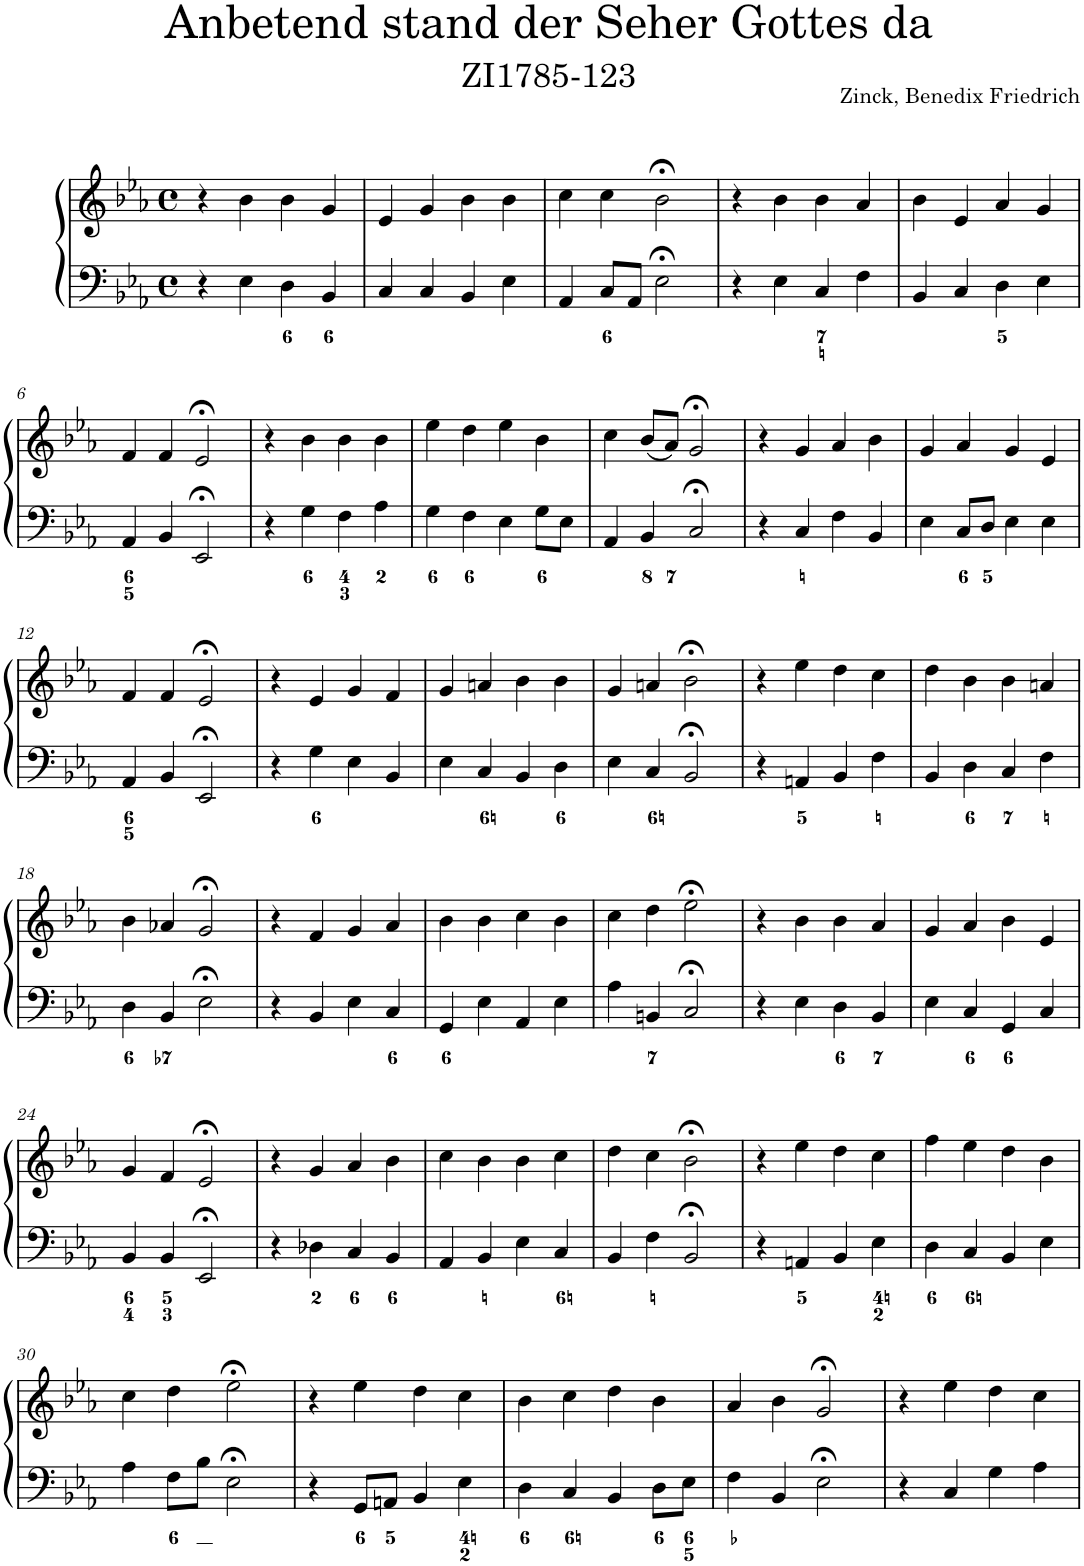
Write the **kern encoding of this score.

**kern	**kern
*part1	*part1
*staff2	*staff1
*I"Piano	*
*I'Pno.	*
*clefF4	*clefG2
*k[b-e-a-]	*k[b-e-a-]
*M4/4	*M4/4
*met(c)	*met(c)
=1	=1
4r	4r
4E-\	4b-\
4D\	4b-\
4BB-/	4g/
=2	=2
4C/	4e-/
4C/	4g/
4BB-/	4b-\
4E-\	4b-\
=3	=3
4AA-/	4cc\
8C/L	4cc\
8AA-/J	.
2E-;<\	2b-;<\
=4	=4
4r	4r
4E-\	4b-\
4C/	4b-\
4F\	4a-/
=5	=5
4BB-/	4b-\
4C/	4e-/
4D\	4a-/
4E-\	4g/
!!LO:LB:g=z
=6	=6
4AA-/	4f/
4BB-/	4f/
2EE-;</	2e-;</
=7	=7
4r	4r
4G\	4b-\
4F\	4b-\
4A-\	4b-\
=8	=8
4G\	4ee-\
4F\	4dd\
4E-\	4ee-\
8G\L	4b-\
8E-\J	.
=9	=9
4AA-/	4cc\
4BB-/	(8b-/L
.	8a-/J)
2C;</	2g;</
=10	=10
4r	4r
4C/	4g/
4F\	4a-/
4BB-/	4b-\
=11	=11
4E-\	4g/
8C/L	4a-/
8D/J	.
4E-\	4g/
4E-\	4e-/
!!LO:LB:g=z
=12	=12
4AA-/	4f/
4BB-/	4f/
2EE-;</	2e-;</
=13	=13
4r	4r
4G\	4e-/
4E-\	4g/
4BB-/	4f/
=14	=14
4E-\	4g/
4C/	4an/
4BB-/	4b-\
4D\	4b-\
=15	=15
4E-\	4g/
4C/	4an/
2BB-;</	2b-;<\
=16	=16
4r	4r
4AAn/	4ee-\
4BB-/	4dd\
4F\	4cc\
=17	=17
4BB-/	4dd\
4D\	4b-\
4C/	4b-\
4F\	4an/
!!LO:LB:g=z
=18	=18
4D\	4b-\
4BB-/	4a-X/
2E-;<\	2g;</
=19	=19
4r	4r
4BB-/	4f/
4E-\	4g/
4C/	4a-/
=20	=20
4GG/	4b-\
4E-\	4b-\
4AA-/	4cc\
4E-\	4b-\
=21	=21
4A-\	4cc\
4BBn/	4dd\
2C;</	2ee-;<\
=22	=22
4r	4r
4E-\	4b-\
4D\	4b-\
4BB-/	4a-/
=23	=23
4E-\	4g/
4C/	4a-/
4GG/	4b-\
4C/	4e-/
!!LO:LB:g=z
=24	=24
4BB-/	4g/
4BB-/	4f/
2EE-;</	2e-;</
=25	=25
4r	4r
4D-X\	4g/
4C/	4a-/
4BB-/	4b-\
=26	=26
4AA-/	4cc\
4BB-/	4b-\
4E-\	4b-\
4C/	4cc\
=27	=27
4BB-/	4dd\
4F\	4cc\
2BB-;</	2b-;<\
=28	=28
4r	4r
4AAn/	4ee-\
4BB-/	4dd\
4E-\	4cc\
=29	=29
4D\	4ff\
4C/	4ee-\
4BB-/	4dd\
4E-\	4b-\
!!LO:LB:g=z
=30	=30
4A-\	4cc\
8F\L	4dd\
8B-\J	.
2E-;<\	2ee-;<\
=31	=31
4r	4r
8GG/L	4ee-\
8AAn/J	.
4BB-/	4dd\
4E-\	4cc\
=32	=32
4D\	4b-\
4C/	4cc\
4BB-/	4dd\
8D\L	4b-\
8E-\J	.
=33	=33
4F\	4a-/
4BB-/	4b-\
2E-;<\	2g;</
=34	=34
4r	4r
4C/	4ee-\
4G\	4dd\
4A-\	4cc\
=	=
*-	*-
